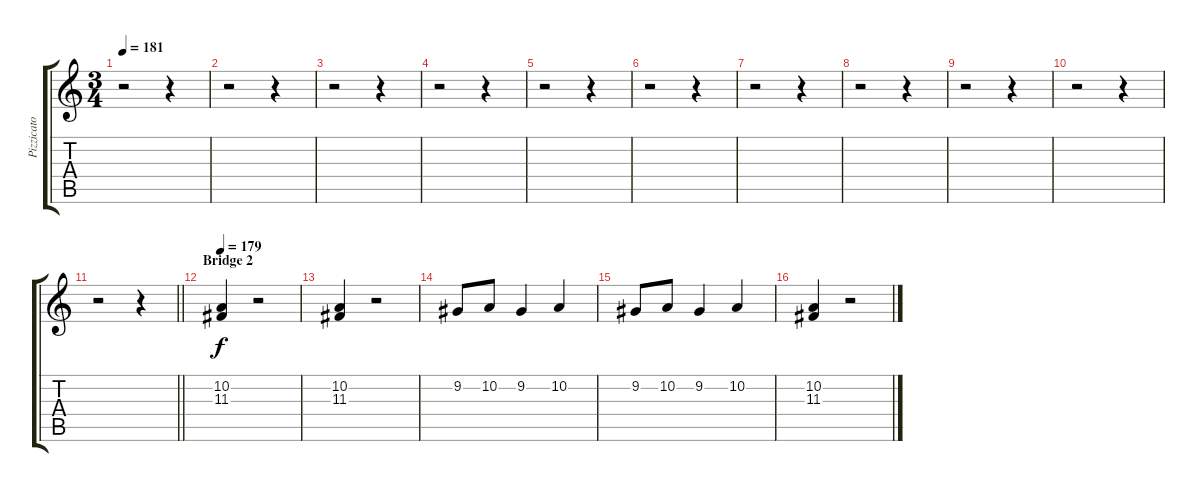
\track ("Pizzicato" "Pizzicato") {instrument pizzicatostrings}
\staff {score tabs}
\tuning (E4 B3 G3 D3 A2 D2) {hide}
\ts (3 4)
\tempo 181
\clef g2
\ks c
r.2{dy f} r.4 |
r.2 r.4 |
r.2 r.4 |
r.2 r.4 |
r.2 r.4 |
r.2 r.4 |
r.2 r.4 |
r.2 r.4 |
r.2 r.4 |
r.2 r.4 |
\barLineRight lightlight
r.2 r.4 |
\section ("" "Bridge 2")
\tempo 179
(10.2 11.3).4{volume 10} r.2 |
(10.2 11.3).4 r.2 |
9.2.8 10.2.8 9.2.4 10.2.4 |
9.2.8 10.2.8 9.2.4 10.2.4 |
(10.2 11.3).4 r.2
